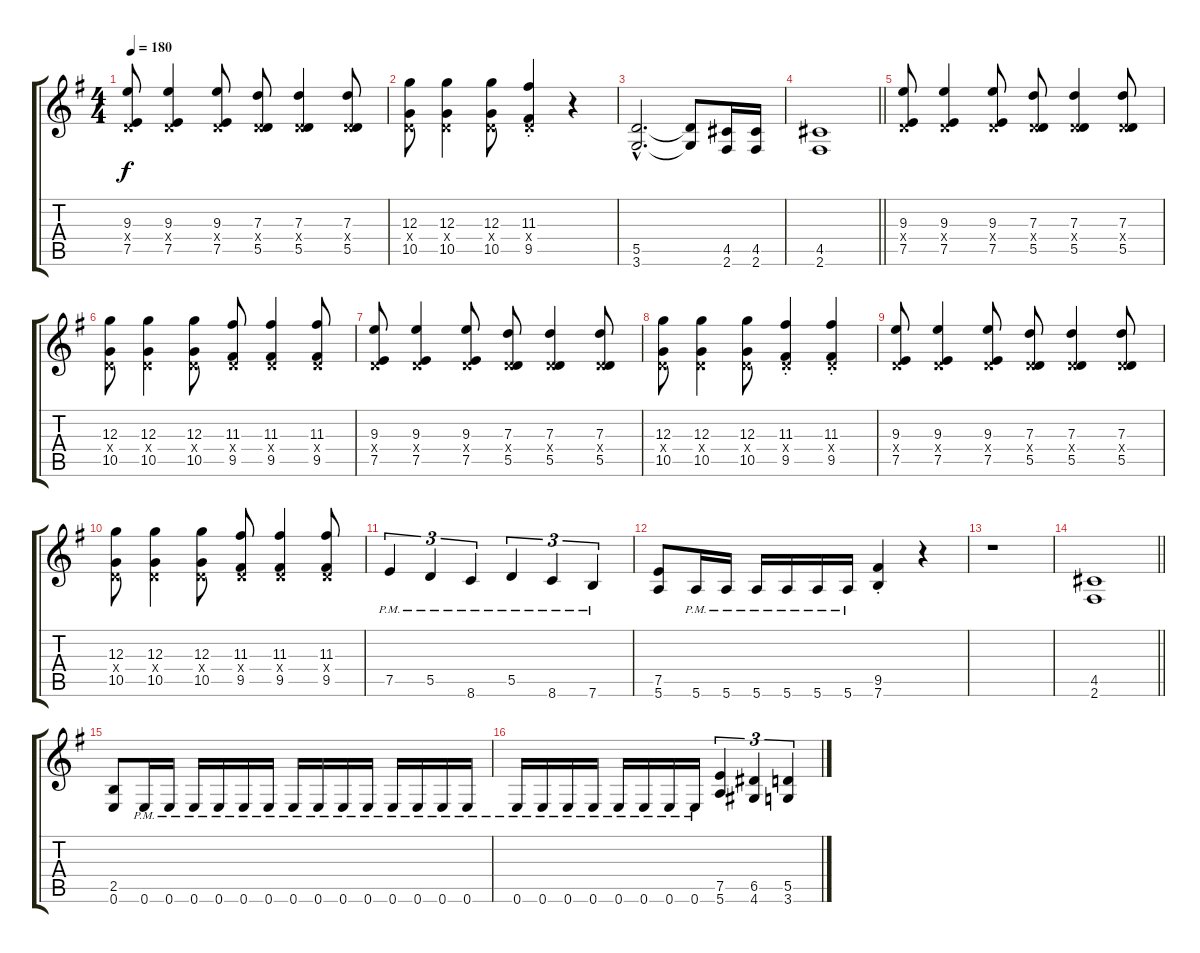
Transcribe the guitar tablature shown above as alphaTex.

\track "" {instrument distortionguitar}
\staff {score tabs}
\tuning (E4 B3 G3 D3 A2 E2) {hide}
\ts (4 4)
\tempo 180
\clef g2
\ks g
(9.3 0.4{x} 7.5).8{dy f} (9.3 0.4{x} 7.5).4 (9.3 0.4{x} 7.5).8 (7.3 0.4{x} 5.5).8 (7.3 0.4{x} 5.5).4 (7.3 0.4{x} 5.5).8 |
(12.3 0.4{x} 10.5).8 (12.3 0.4{x} 10.5).4 (12.3 0.4{x} 10.5).8 (11.3{st} 0.4{x} 9.5{st}).4 r.4 |
(5.5{hac} 3.6{hac}).2{d} (5.5{t} 3.6{t}).8 (4.5 2.6).16 (4.5 2.6).16 |
\barLineRight lightlight
(4.5 2.6).1 |
(9.3 0.4{x} 7.5).8 (9.3 0.4{x} 7.5).4 (9.3 0.4{x} 7.5).8 (7.3 0.4{x} 5.5).8 (7.3 0.4{x} 5.5).4 (7.3 0.4{x} 5.5).8 |
(12.3 0.4{x} 10.5).8 (12.3 0.4{x} 10.5).4 (12.3 0.4{x} 10.5).8 (11.3 0.4{x} 9.5).8 (11.3 0.4{x} 9.5).4 (11.3 0.4{x} 9.5).8 |
(9.3 0.4{x} 7.5).8 (9.3 0.4{x} 7.5).4 (9.3 0.4{x} 7.5).8 (7.3 0.4{x} 5.5).8 (7.3 0.4{x} 5.5).4 (7.3 0.4{x} 5.5).8 |
(12.3 0.4{x} 10.5).8 (12.3 0.4{x} 10.5).4 (12.3 0.4{x} 10.5).8 (11.3{st} 0.4{x} 9.5{st}).4 (11.3{st} 0.4{x} 9.5{st}).4 |
(9.3 0.4{x} 7.5).8 (9.3 0.4{x} 7.5).4 (9.3 0.4{x} 7.5).8 (7.3 0.4{x} 5.5).8 (7.3 0.4{x} 5.5).4 (7.3 0.4{x} 5.5).8 |
(12.3 0.4{x} 10.5).8 (12.3 0.4{x} 10.5).4 (12.3 0.4{x} 10.5).8 (11.3 0.4{x} 9.5).8 (11.3 0.4{x} 9.5).4 (11.3 0.4{x} 9.5).8 |
7.5{pm}.4{tu (3 2)} 5.5{pm}.4{tu (3 2)} 8.6{pm}.4{tu (3 2)} 5.5{pm}.4{tu (3 2)} 8.6{pm}.4{tu (3 2)} 7.6{pm}.4{tu (3 2)} |
(7.5 5.6).8 5.6{pm}.16 5.6{pm}.16 5.6{pm}.16 5.6{pm}.16 5.6{pm}.16 5.6{pm}.16 (9.5{st} 7.6{st}).4 r.4 |
r.1 |
\barLineRight lightlight
(4.5 2.6).1 |
(2.5 0.6).8 0.6{pm}.16 0.6{pm}.16 0.6{pm}.16 0.6{pm}.16 0.6{pm}.16 0.6{pm}.16 0.6{pm}.16 0.6{pm}.16 0.6{pm}.16 0.6{pm}.16 0.6{pm}.16 0.6{pm}.16 0.6{pm}.16 0.6{pm}.16 |
0.6{pm}.16 0.6{pm}.16 0.6{pm}.16 0.6{pm}.16 0.6{pm}.16 0.6{pm}.16 0.6{pm}.16 0.6{pm}.16 (7.5 5.6).4{tu (3 2)} (6.5 4.6).4{tu (3 2)} (5.5 3.6).4{tu (3 2)}
